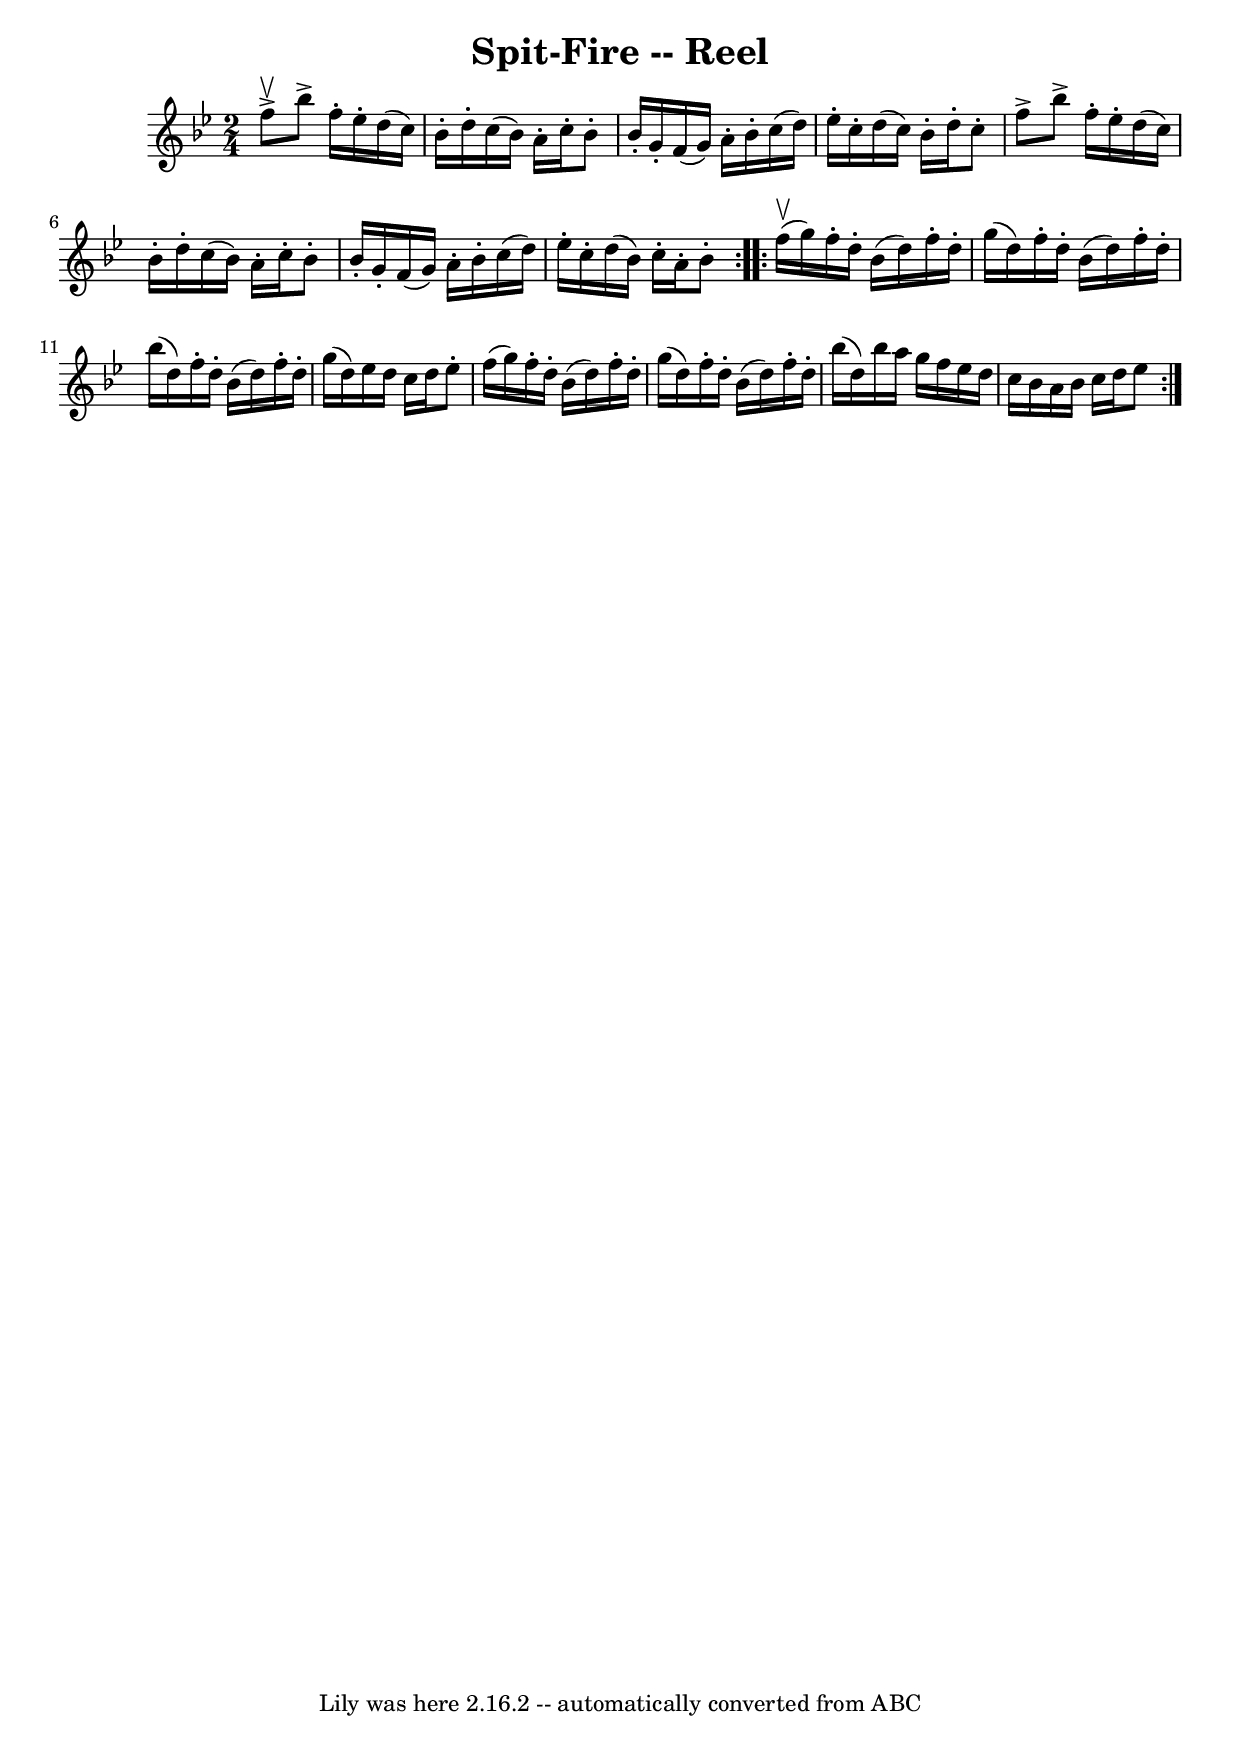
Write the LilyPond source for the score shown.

\version "2.16.2"
\include "Mammoth.ily"
\header {
  %% book = "Ryan's Mammoth Collection"
  crossRefNumber = "1"
  footnotes = "\\\\174"
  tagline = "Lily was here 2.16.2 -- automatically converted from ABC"
  title = "Spit-Fire -- Reel"

}
voicedefault =  {



  \repeat volta 2 {

    \time 2/4 
    \key bes \major f''8^\upbow^\accent |
    bes''8^\accent   
    f''16-. ees''16-. d''16 (c''16) bes'16-. d''16-.   |
    
    c''16 (bes'16) a'16-. c''16-. bes'8-. bes'16-. g'16-.   
    |
    f'16 (g'16) a'16-. bes'16-. c''16 (d''16)   
    ees''16-. c''16-.   |
    d''16 (c''16) bes'16-. d''16-. 
    c''8-. f''8^\accent   |
    bes''8^\accent f''16-. ees''16-. d''16 (c''16) bes'16-. d''16-.   |
    c''16 (bes'16-) a'16-. c''16-. bes'8-. bes'16-. g'16-.   |
    f'16 (
    g'16) a'16-. bes'16-. c''16 (d''16) ees''16-. c''16-.   
    |
    d''16 (bes'16) c''16-. a'16-. bes'8-.   

  } 
  \repeat volta 2 {
    f''16^\upbow(g''16) |
    f''16-.   
    d''16-. bes'16 (d''16) f''16-. d''16-. g''16 (d''16)   
    |
    f''16-. d''16-. bes'16 (d''16) f''16-. d''16-.   
    bes''16 (d''16)   |
    f''16-. d''16-. bes'16 (d''16)   
    f''16-. d''16-. g''16 (d''16)   |
    ees''16 d''16    
    c''16 d''16 ees''8-. f''16 (g''16)   |
    f''16-.   
    d''16-. bes'16 (d''16) f''16-. d''16-. g''16 (d''16)   
    |
    f''16-. d''16-. bes'16 (d''16) f''16-. d''16-.   
    bes''16 (d''16)   |
    bes''16 a''16 g''16 f''16    
    ees''16 d''16 c''16 bes'16    |
    a'16 bes'16 c''16    
    d''16 ees''8      
  }   

}

\score{
  <<

    \context Staff="default"
    {
      \voicedefault 
      
    }

  >>
  \layout {
    
  }
  \midi {
  }

}
